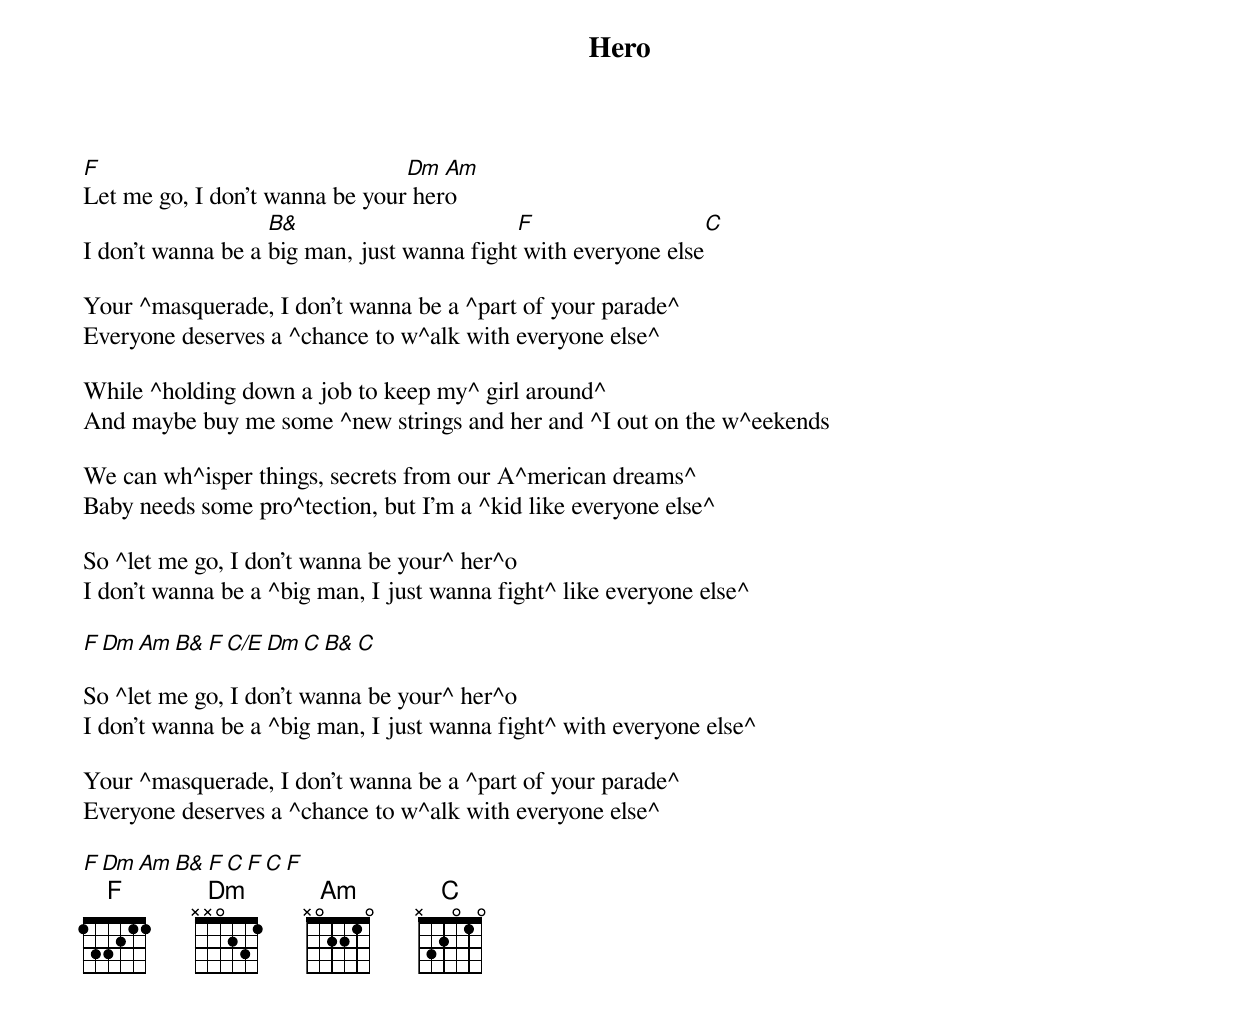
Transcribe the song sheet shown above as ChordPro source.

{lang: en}
{title: Hero}
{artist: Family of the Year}

{define: C frets x 3 2 0 1 0}
{define: C/E frets 0 3 2 0 1 0}

[F]Let me go, I don't wanna be your[Dm] her[Am]o
I don't wanna be a [B&]big man, just wanna fight[F] with everyone else[C]

Your ^masquerade, I don't wanna be a ^part of your parade^
Everyone deserves a ^chance to w^alk with everyone else^

While ^holding down a job to keep my^ girl around^
And maybe buy me some ^new strings and her and ^I out on the w^eekends

We can wh^isper things, secrets from our A^merican dreams^
Baby needs some pro^tection, but I'm a ^kid like everyone else^

So ^let me go, I don't wanna be your^ her^o
I don't wanna be a ^big man, I just wanna fight^ like everyone else^

[F Dm Am B& F C/E Dm C B& C]

So ^let me go, I don't wanna be your^ her^o
I don't wanna be a ^big man, I just wanna fight^ with everyone else^

Your ^masquerade, I don't wanna be a ^part of your parade^
Everyone deserves a ^chance to w^alk with everyone else^

[F Dm Am B& F C F C F]
